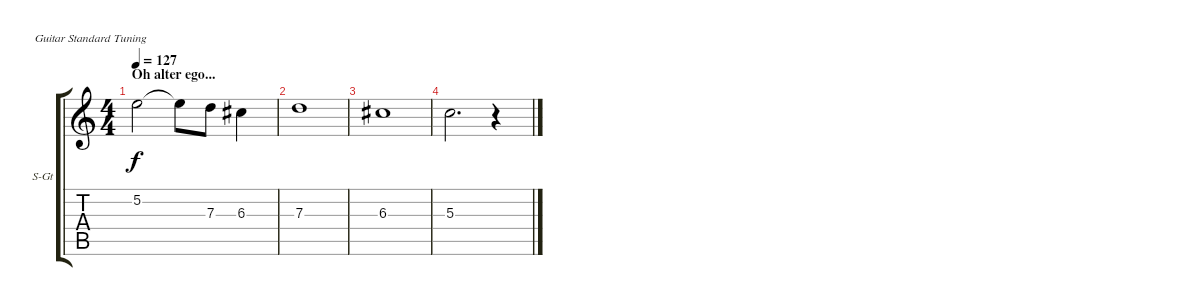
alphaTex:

\bracketExtendMode groupsimilarinstruments
\firstSystemTrackNameOrientation horizontal
\otherSystemsTrackNameOrientation horizontal
\track ("Lead Vocals" "S-Gt") {instrument acousticguitarsteel}
\staff {score tabs}
\tuning (E4 B3 G3 D3 A2 E2)
\ts (4 4)
\section ("" "Oh alter ego...")
\tempo 127
\clef g2
\ks c
5.2.2{dy f} 5.2{t}.8 7.3.8 6.3.4 |
7.3.1 |
6.3.1 |
5.3.2{d} r.4
